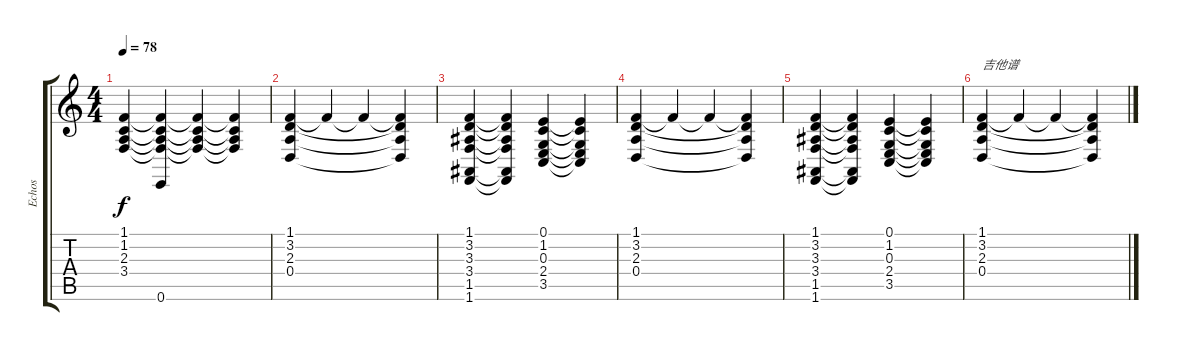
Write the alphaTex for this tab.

\track ("Echos" "Echos") {instrument fx7echoes}
\staff {score tabs}
\tuning (E4 B3 G3 D3 A2 E2) {hide}
\ts (4 4)
\tempo 78
\clef g2
\ks c
(1.1 1.2 2.3 3.4).4{dy f} (1.1{t} 1.2{t} 2.3{t} 3.4{t} 0.6).4 (1.1{t} 1.2{t} 2.3{t} 3.4{t}).4 (1.1{t} 1.2{t} 2.3{t} 3.4{t}).4 |
(1.1 3.2 2.3 0.4).4 1.1{t}.4 1.1{t}.4 (1.1{t} 3.2{t} 2.3{t} 0.4{t}).4 |
(1.1 3.2 3.3 3.4 1.5 1.6).4 (1.1{t} 3.2{t} 3.3{t} 3.4{t} 1.5{t} 1.6{t}).4 (0.1 1.2 0.3 2.4 3.5).4 (0.1{t} 1.2{t} 0.3{t} 2.4{t} 3.5{t}).4 |
(1.1 3.2 2.3 0.4).4 1.1{t}.4 1.1{t}.4 (1.1{t} 3.2{t} 2.3{t} 0.4{t}).4 |
(1.1 3.2 3.3 3.4 1.5 1.6).4 (1.1{t} 3.2{t} 3.3{t} 3.4{t} 1.5{t} 1.6{t}).4 (0.1 1.2 0.3 2.4 3.5).4 (0.1{t} 1.2{t} 0.3{t} 2.4{t} 3.5{t}).4 |
(1.1 3.2 2.3 0.4).4{txt "吉他谱"} 1.1{t}.4 1.1{t}.4 (1.1{t} 3.2{t} 2.3{t} 0.4{t}).4
